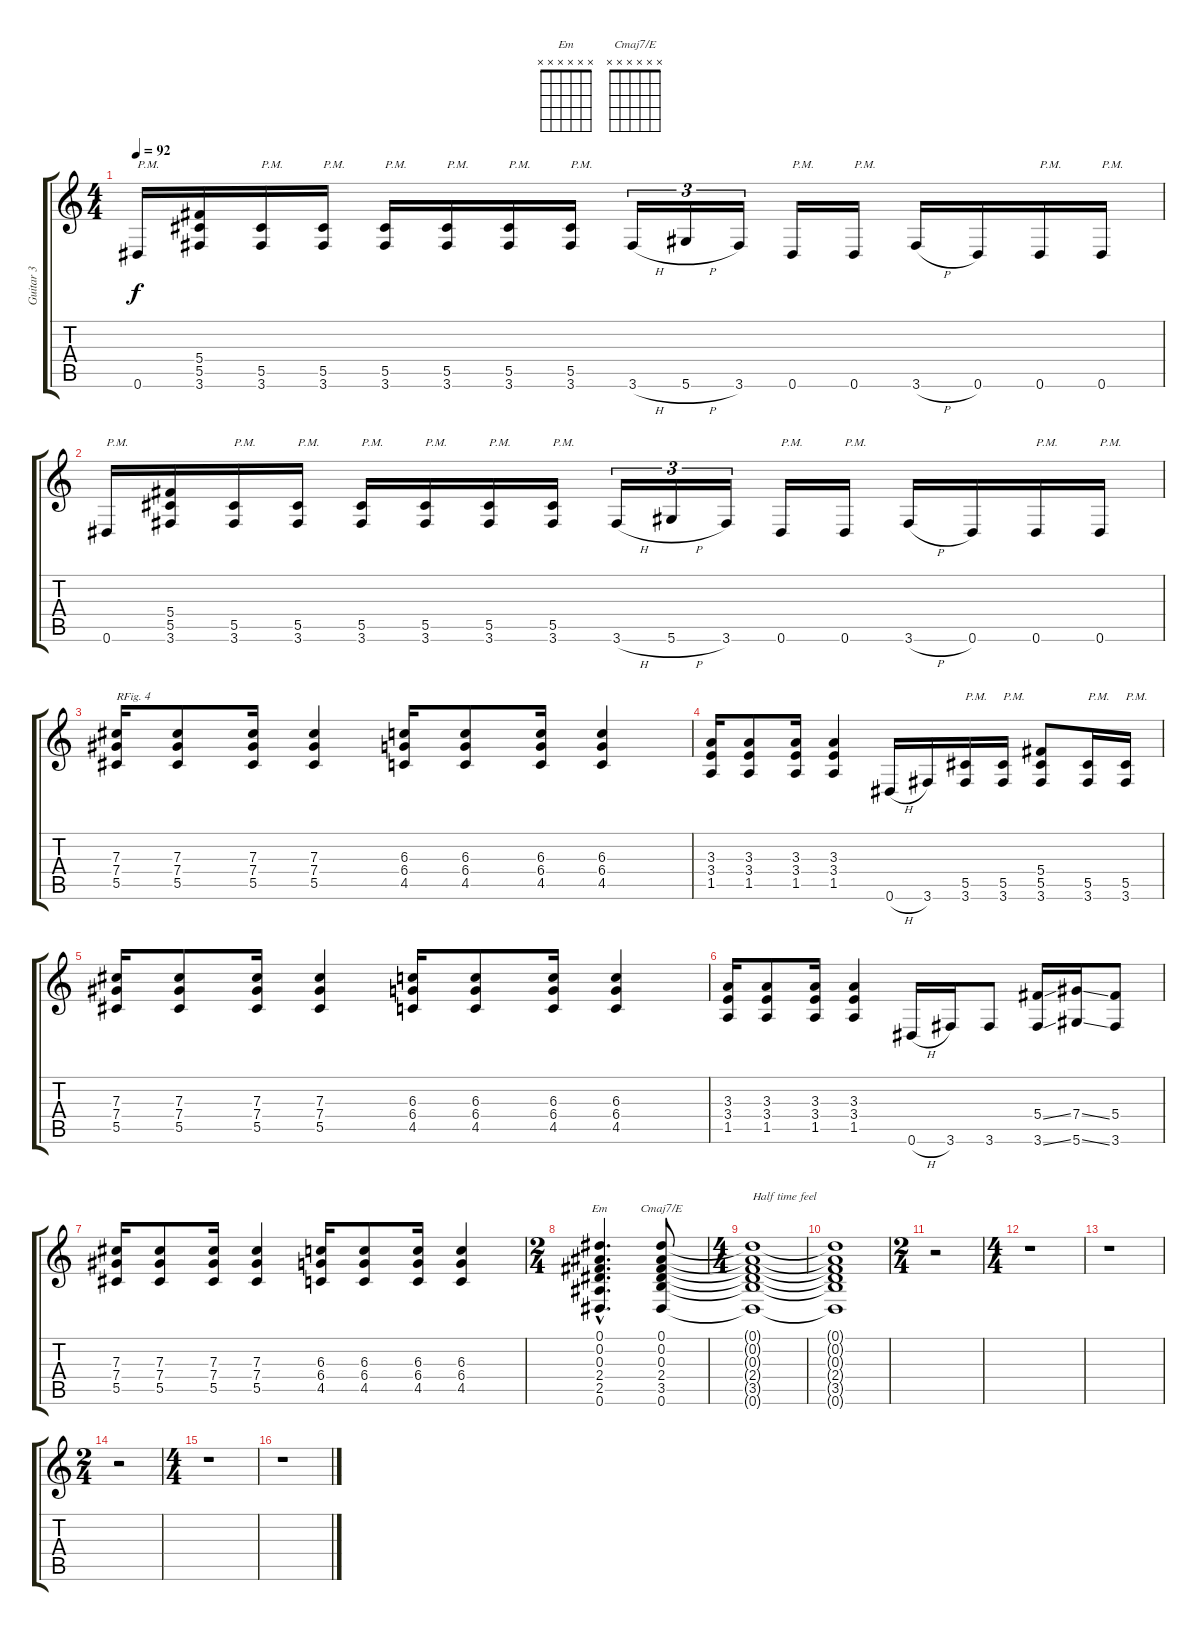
\track ("Guitar 3" "Guitar 3") {instrument distortionguitar}
\staff {score tabs}
\tuning (Eb4 Bb3 Gb3 Db3 Ab2 Eb2) {hide}
\chord ("Em" x x x x x x) {firstfret 0}
\chord ("Cmaj7/E" x x x x x x) {firstfret 0}
\ts (4 4)
\tempo 92
\clef g2
\ks c
0.6.16{txt "P.M." dy f} (5.4 5.5 3.6).16 (5.5 3.6).16{txt "P.M."} (5.5 3.6).16{txt "P.M."} (5.5 3.6).16{txt "P.M."} (5.5 3.6).16{txt "P.M."} (5.5 3.6).16{txt "P.M."} (5.5 3.6).16{txt "P.M."} 3.6{h}.16{tu (3 2)} 5.6{h}.16{tu (3 2)} 3.6.16{tu (3 2)} 0.6.16{txt "P.M."} 0.6.16{txt "P.M."} 3.6{h}.16 0.6.16 0.6.16{txt "P.M."} 0.6.16{txt "P.M."} |
0.6.16{txt "P.M."} (5.4 5.5 3.6).16 (5.5 3.6).16{txt "P.M."} (5.5 3.6).16{txt "P.M."} (5.5 3.6).16{txt "P.M."} (5.5 3.6).16{txt "P.M."} (5.5 3.6).16{txt "P.M."} (5.5 3.6).16{txt "P.M."} 3.6{h}.16{tu (3 2)} 5.6{h}.16{tu (3 2)} 3.6.16{tu (3 2)} 0.6.16{txt "P.M."} 0.6.16{txt "P.M."} 3.6{h}.16 0.6.16 0.6.16{txt "P.M."} 0.6.16{txt "P.M."} |
(7.3 7.4 5.5).16{txt "RFig. 4"} (7.3 7.4 5.5).8 (7.3 7.4 5.5).16 (7.3 7.4 5.5).4 (6.3 6.4 4.5).16 (6.3 6.4 4.5).8 (6.3 6.4 4.5).16 (6.3 6.4 4.5).4 |
(3.3 3.4 1.5).16 (3.3 3.4 1.5).8 (3.3 3.4 1.5).16 (3.3 3.4 1.5).4 0.6{h}.16 3.6.16 (5.5 3.6).16{txt "P.M."} (5.5 3.6).16{txt "P.M."} (5.4 5.5 3.6).8 (5.5 3.6).16{txt "P.M."} (5.5 3.6).16{txt "P.M."} |
(7.3 7.4 5.5).16 (7.3 7.4 5.5).8 (7.3 7.4 5.5).16 (7.3 7.4 5.5).4 (6.3 6.4 4.5).16 (6.3 6.4 4.5).8 (6.3 6.4 4.5).16 (6.3 6.4 4.5).4 |
(3.3 3.4 1.5).16 (3.3 3.4 1.5).8 (3.3 3.4 1.5).16 (3.3 3.4 1.5).4 0.6{h}.16 3.6.16 3.6.8 (5.4{ss} 3.6{ss}).16 (7.4{ss} 5.6{ss}).16 (5.4 3.6).8 |
(7.3 7.4 5.5).16 (7.3 7.4 5.5).8 (7.3 7.4 5.5).16 (7.3 7.4 5.5).4 (6.3 6.4 4.5).16 (6.3 6.4 4.5).8 (6.3 6.4 4.5).16 (6.3 6.4 4.5).4 |
\ts (2 4)
(0.1{hac} 0.2{hac} 0.3{hac} 2.4{hac} 2.5{hac} 0.6{hac}).4{d ch "Em"} (0.1 0.2 0.3 2.4 3.5 0.6).8{ch "Cmaj7/E"} |
\ts (4 4)
(0.1{t} 0.2{t} 0.3{t} 2.4{t} 3.5{t} 0.6{t}).1{txt "Half time feel"} |
(0.1{t} 0.2{t} 0.3{t} 2.4{t} 3.5{t} 0.6{t}).1 |
\ts (2 4)
r.2 |
\ts (4 4)
r.1 |
r.1 |
\ts (2 4)
r.2 |
\ts (4 4)
r.1 |
r.1
